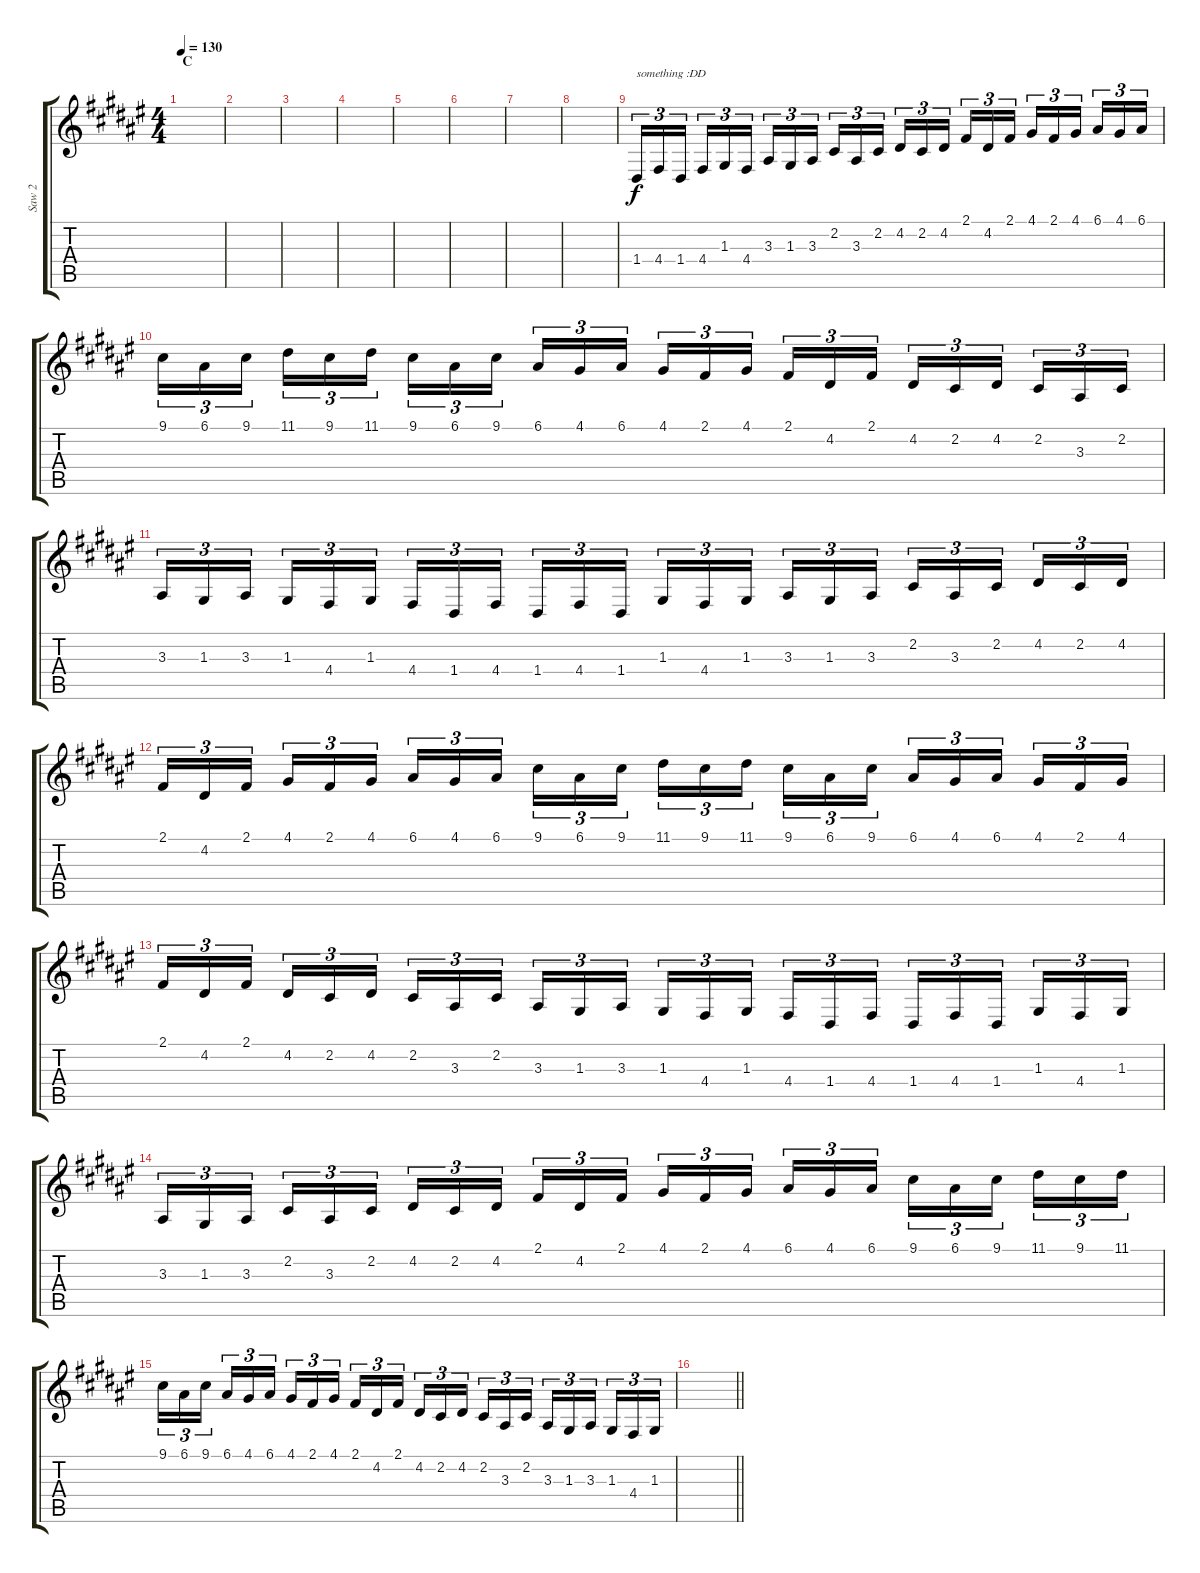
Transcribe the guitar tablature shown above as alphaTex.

\track ("Saw 2" "Saw 2") {instrument lead2sawtooth}
\staff {score tabs}
\tuning (E4 B3 G3 D3 A2 D2) {hide}
\ts (4 4)
\section ("" "C")
\tempo 130
\clef g2
\ks d#minor
|
|
|
|
|
|
|
|
1.4.16{tu (3 2) txt "something :DD" volume 8 instrument lead1square} 4.4.16{tu (3 2)} 1.4.16{tu (3 2)} 4.4.16{tu (3 2)} 1.3.16{tu (3 2)} 4.4.16{tu (3 2)} 3.3.16{tu (3 2)} 1.3.16{tu (3 2)} 3.3.16{tu (3 2)} 2.2.16{tu (3 2)} 3.3.16{tu (3 2)} 2.2.16{tu (3 2)} 4.2.16{tu (3 2)} 2.2.16{tu (3 2)} 4.2.16{tu (3 2)} 2.1.16{tu (3 2)} 4.2.16{tu (3 2)} 2.1.16{tu (3 2)} 4.1.16{tu (3 2)} 2.1.16{tu (3 2)} 4.1.16{tu (3 2)} 6.1.16{tu (3 2)} 4.1.16{tu (3 2)} 6.1.16{tu (3 2)} |
9.1.16{tu (3 2)} 6.1.16{tu (3 2)} 9.1.16{tu (3 2)} 11.1.16{tu (3 2)} 9.1.16{tu (3 2)} 11.1.16{tu (3 2)} 9.1.16{tu (3 2)} 6.1.16{tu (3 2)} 9.1.16{tu (3 2)} 6.1.16{tu (3 2)} 4.1.16{tu (3 2)} 6.1.16{tu (3 2)} 4.1.16{tu (3 2)} 2.1.16{tu (3 2)} 4.1.16{tu (3 2)} 2.1.16{tu (3 2)} 4.2.16{tu (3 2)} 2.1.16{tu (3 2)} 4.2.16{tu (3 2)} 2.2.16{tu (3 2)} 4.2.16{tu (3 2)} 2.2.16{tu (3 2)} 3.3.16{tu (3 2)} 2.2.16{tu (3 2)} |
3.3.16{tu (3 2)} 1.3.16{tu (3 2)} 3.3.16{tu (3 2)} 1.3.16{tu (3 2)} 4.4.16{tu (3 2)} 1.3.16{tu (3 2)} 4.4.16{tu (3 2)} 1.4.16{tu (3 2)} 4.4.16{tu (3 2)} 1.4.16{tu (3 2)} 4.4.16{tu (3 2)} 1.4.16{tu (3 2)} 1.3.16{tu (3 2)} 4.4.16{tu (3 2)} 1.3.16{tu (3 2)} 3.3.16{tu (3 2)} 1.3.16{tu (3 2)} 3.3.16{tu (3 2)} 2.2.16{tu (3 2)} 3.3.16{tu (3 2)} 2.2.16{tu (3 2)} 4.2.16{tu (3 2)} 2.2.16{tu (3 2)} 4.2.16{tu (3 2)} |
2.1.16{tu (3 2)} 4.2.16{tu (3 2)} 2.1.16{tu (3 2)} 4.1.16{tu (3 2)} 2.1.16{tu (3 2)} 4.1.16{tu (3 2)} 6.1.16{tu (3 2)} 4.1.16{tu (3 2)} 6.1.16{tu (3 2)} 9.1.16{tu (3 2)} 6.1.16{tu (3 2)} 9.1.16{tu (3 2)} 11.1.16{tu (3 2)} 9.1.16{tu (3 2)} 11.1.16{tu (3 2)} 9.1.16{tu (3 2)} 6.1.16{tu (3 2)} 9.1.16{tu (3 2)} 6.1.16{tu (3 2)} 4.1.16{tu (3 2)} 6.1.16{tu (3 2)} 4.1.16{tu (3 2)} 2.1.16{tu (3 2)} 4.1.16{tu (3 2)} |
2.1.16{tu (3 2)} 4.2.16{tu (3 2)} 2.1.16{tu (3 2)} 4.2.16{tu (3 2)} 2.2.16{tu (3 2)} 4.2.16{tu (3 2)} 2.2.16{tu (3 2)} 3.3.16{tu (3 2)} 2.2.16{tu (3 2)} 3.3.16{tu (3 2)} 1.3.16{tu (3 2)} 3.3.16{tu (3 2)} 1.3.16{tu (3 2)} 4.4.16{tu (3 2)} 1.3.16{tu (3 2)} 4.4.16{tu (3 2)} 1.4.16{tu (3 2)} 4.4.16{tu (3 2)} 1.4.16{tu (3 2)} 4.4.16{tu (3 2)} 1.4.16{tu (3 2)} 1.3.16{tu (3 2)} 4.4.16{tu (3 2)} 1.3.16{tu (3 2)} |
3.3.16{tu (3 2)} 1.3.16{tu (3 2)} 3.3.16{tu (3 2)} 2.2.16{tu (3 2)} 3.3.16{tu (3 2)} 2.2.16{tu (3 2)} 4.2.16{tu (3 2)} 2.2.16{tu (3 2)} 4.2.16{tu (3 2)} 2.1.16{tu (3 2)} 4.2.16{tu (3 2)} 2.1.16{tu (3 2)} 4.1.16{tu (3 2)} 2.1.16{tu (3 2)} 4.1.16{tu (3 2)} 6.1.16{tu (3 2)} 4.1.16{tu (3 2)} 6.1.16{tu (3 2)} 9.1.16{tu (3 2)} 6.1.16{tu (3 2)} 9.1.16{tu (3 2)} 11.1.16{tu (3 2)} 9.1.16{tu (3 2)} 11.1.16{tu (3 2)} |
9.1.16{tu (3 2)} 6.1.16{tu (3 2)} 9.1.16{tu (3 2)} 6.1.16{tu (3 2)} 4.1.16{tu (3 2)} 6.1.16{tu (3 2)} 4.1.16{tu (3 2)} 2.1.16{tu (3 2)} 4.1.16{tu (3 2)} 2.1.16{tu (3 2)} 4.2.16{tu (3 2)} 2.1.16{tu (3 2)} 4.2.16{tu (3 2)} 2.2.16{tu (3 2)} 4.2.16{tu (3 2)} 2.2.16{tu (3 2)} 3.3.16{tu (3 2)} 2.2.16{tu (3 2)} 3.3.16{tu (3 2)} 1.3.16{tu (3 2)} 3.3.16{tu (3 2)} 1.3.16{tu (3 2)} 4.4.16{tu (3 2)} 1.3.16{tu (3 2)} |
\barLineRight lightlight
